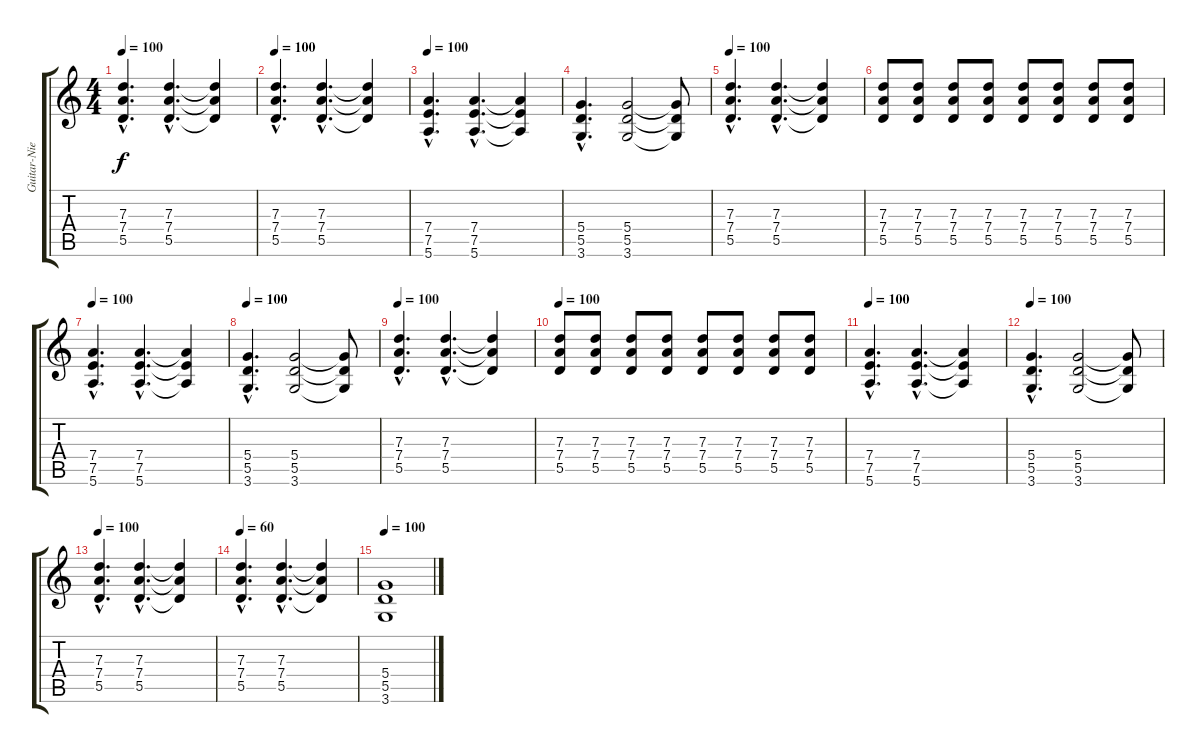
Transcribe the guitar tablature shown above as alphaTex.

\track ("Guitar-Niels" "Guitar-Nie") {instrument distortionguitar}
\staff {score tabs}
\tuning (E4 B3 G3 D3 A2 E2) {hide}
\ts (4 4)
\tempo 100
\clef g2
\ks c
(7.3{hac} 7.4{hac} 5.5{hac}).4{d dy f} (7.3{hac} 7.4{hac} 5.5{hac}).4{d} (7.3{t} 7.4{t} 5.5{t}).4 |
\tempo 100
(7.3{hac} 7.4{hac} 5.5{hac}).4{d} (7.3{hac} 7.4{hac} 5.5{hac}).4{d} (7.3{t} 7.4{t} 5.5{t}).4 |
\tempo 100
(7.4{hac} 7.5{hac} 5.6{hac}).4{d} (7.4{hac} 7.5{hac} 5.6{hac}).4{d} (7.4{t} 7.5{t} 5.6{t}).4 |
(5.4{hac} 5.5{hac} 3.6{hac}).4{d} (5.4 5.5 3.6).2 (5.4{t} 5.5{t} 3.6{t}).8 |
\tempo 100
(7.3{hac} 7.4{hac} 5.5{hac}).4{d} (7.3{hac} 7.4{hac} 5.5{hac}).4{d} (7.3{t} 7.4{t} 5.5{t}).4 |
(7.3 7.4 5.5).8 (7.3 7.4 5.5).8 (7.3 7.4 5.5).8 (7.3 7.4 5.5).8 (7.3 7.4 5.5).8 (7.3 7.4 5.5).8 (7.3 7.4 5.5).8 (7.3 7.4 5.5).8 |
\tempo 100
(7.4{hac} 7.5{hac} 5.6{hac}).4{d} (7.4{hac} 7.5{hac} 5.6{hac}).4{d} (7.4{t} 7.5{t} 5.6{t}).4 |
\tempo 100
(5.4{hac} 5.5{hac} 3.6{hac}).4{d} (5.4 5.5 3.6).2 (5.4{t} 5.5{t} 3.6{t}).8 |
\tempo 100
(7.3{hac} 7.4{hac} 5.5{hac}).4{d} (7.3{hac} 7.4{hac} 5.5{hac}).4{d} (7.3{t} 7.4{t} 5.5{t}).4 |
\tempo 100
(7.3 7.4 5.5).8 (7.3 7.4 5.5).8 (7.3 7.4 5.5).8 (7.3 7.4 5.5).8 (7.3 7.4 5.5).8 (7.3 7.4 5.5).8 (7.3 7.4 5.5).8 (7.3 7.4 5.5).8 |
\tempo 100
(7.4{hac} 7.5{hac} 5.6{hac}).4{d} (7.4{hac} 7.5{hac} 5.6{hac}).4{d} (7.4{t} 7.5{t} 5.6{t}).4 |
\tempo 100
(5.4{hac} 5.5{hac} 3.6{hac}).4{d} (5.4 5.5 3.6).2 (5.4{t} 5.5{t} 3.6{t}).8 |
\tempo 100
(7.3{hac} 7.4{hac} 5.5{hac}).4{d} (7.3{hac} 7.4{hac} 5.5{hac}).4{d} (7.3{t} 7.4{t} 5.5{t}).4 |
\tempo 60
(7.3{hac} 7.4{hac} 5.5{hac}).4{d} (7.3{hac} 7.4{hac} 5.5{hac}).4{d} (7.3{t} 7.4{t} 5.5{t}).4 |
\tempo 100
(5.4 5.5 3.6).1
